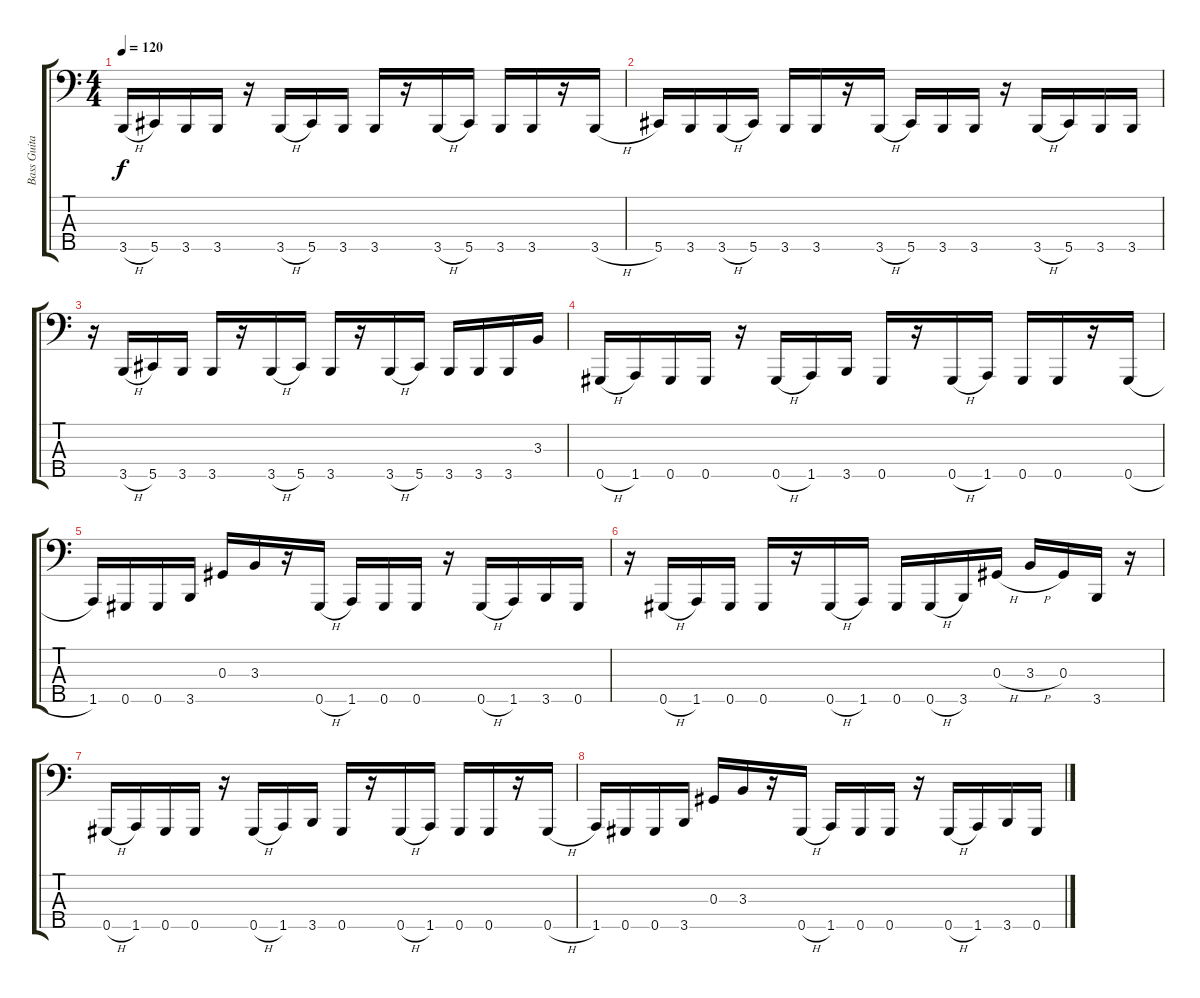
\track ("Bass Guitar" "Bass Guita") {instrument electricbasspick}
\staff {score tabs}
\tuning (Gb2 Db2 Ab1 Eb1 Ab0) {hide}
\ts (4 4)
\tempo 120
\clef f4
\ks c
3.5{h}.16{dy f} 5.5.16 3.5.16 3.5.16 r.16 3.5{h}.16 5.5.16 3.5.16 3.5.16 r.16 3.5{h}.16 5.5.16 3.5.16 3.5.16 r.16 3.5{h}.16 |
5.5.16 3.5.16 3.5{h}.16 5.5.16 3.5.16 3.5.16 r.16 3.5{h}.16 5.5.16 3.5.16 3.5.16 r.16 3.5{h}.16 5.5.16 3.5.16 3.5.16 |
r.16 3.5{h}.16 5.5.16 3.5.16 3.5.16 r.16 3.5{h}.16 5.5.16 3.5.16 r.16 3.5{h}.16 5.5.16 3.5.16 3.5.16 3.5.16 3.3.16 |
0.5{h}.16 1.5.16 0.5.16 0.5.16 r.16 0.5{h}.16 1.5.16 3.5.16 0.5.16 r.16 0.5{h}.16 1.5.16 0.5.16 0.5.16 r.16 0.5{h}.16 |
1.5.16 0.5.16 0.5.16 3.5.16 0.3.16 3.3.16 r.16 0.5{h}.16 1.5.16 0.5.16 0.5.16 r.16 0.5{h}.16 1.5.16 3.5.16 0.5.16 |
r.16 0.5{h}.16 1.5.16 0.5.16 0.5.16 r.16 0.5{h}.16 1.5.16 0.5.16 0.5{h}.16 3.5.16 0.3{h}.16 3.3{h}.16 0.3.16 3.5.16 r.16 |
0.5{h}.16 1.5.16 0.5.16 0.5.16 r.16 0.5{h}.16 1.5.16 3.5.16 0.5.16 r.16 0.5{h}.16 1.5.16 0.5.16 0.5.16 r.16 0.5{h}.16 |
1.5.16 0.5.16 0.5.16 3.5.16 0.3.16 3.3.16 r.16 0.5{h}.16 1.5.16 0.5.16 0.5.16 r.16 0.5{h}.16 1.5.16 3.5.16 0.5.16
